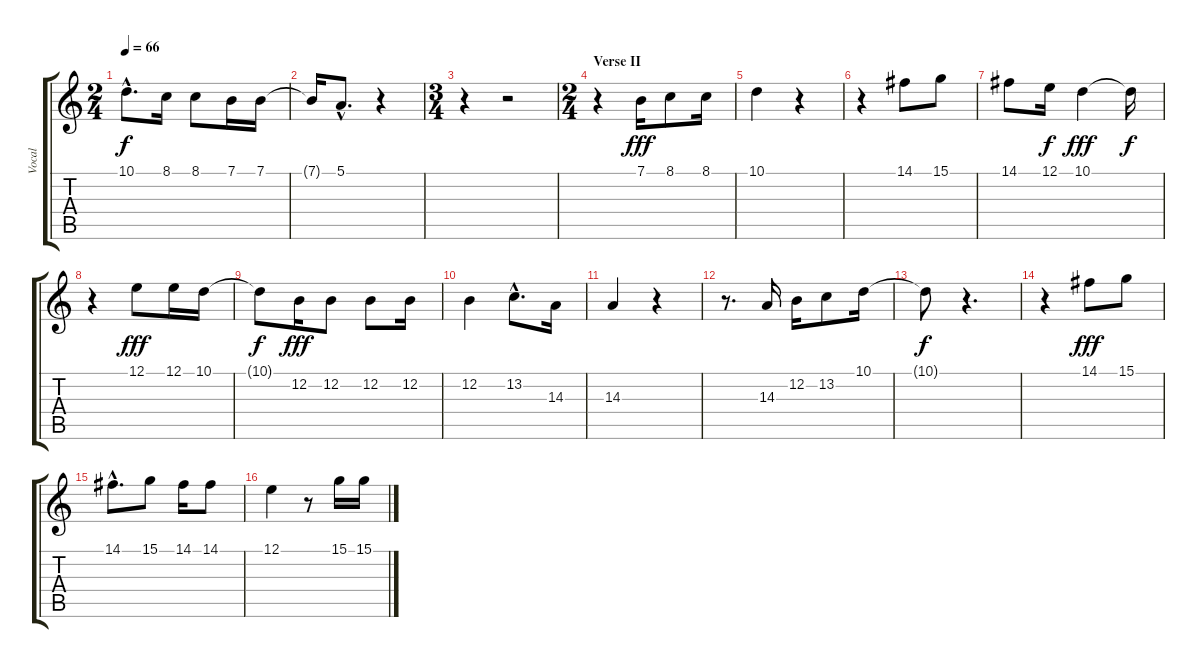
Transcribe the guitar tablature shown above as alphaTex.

\track ("Vocal" "Vocal") {instrument voiceoohs}
\staff {score tabs}
\tuning (E4 B3 G3 D3 A2 E2) {hide}
\ts (2 4)
\tempo 66
\clef g2
\ks c
10.1{hac}.8{d dy f} 8.1.16 8.1.8 7.1.16 7.1.16 |
7.1{t}.16 5.1{hac}.8{d} r.4 |
\ts (3 4)
r.4 r.2 |
\ts (2 4)
\section ("" "Verse II")
r.4 7.1.16{dy fff} 8.1.8 8.1.16 |
10.1.4 r.4 |
r.4 14.1.8 15.1.8 |
14.1.8 12.1.16{dy f} 10.1.4{dy fff} 10.1{t}.16{dy f} |
r.4 12.1.8{dy fff} 12.1.16 10.1.16 |
10.1{t}.8{dy f} 12.2.16{dy fff} 12.2.8 12.2.8 12.2.16 |
12.2.4 13.2{hac}.8{d} 14.3.16 |
14.3.4 r.4 |
r.8{d} 14.3.16 12.2.16 13.2.8 10.1.16 |
10.1{t}.8{dy f} r.4{d} |
r.4 14.1.8{dy fff} 15.1.8 |
14.1{hac}.8{d} 15.1.8 14.1.16 14.1.8 |
12.1.4 r.8 15.1.16 15.1.16
